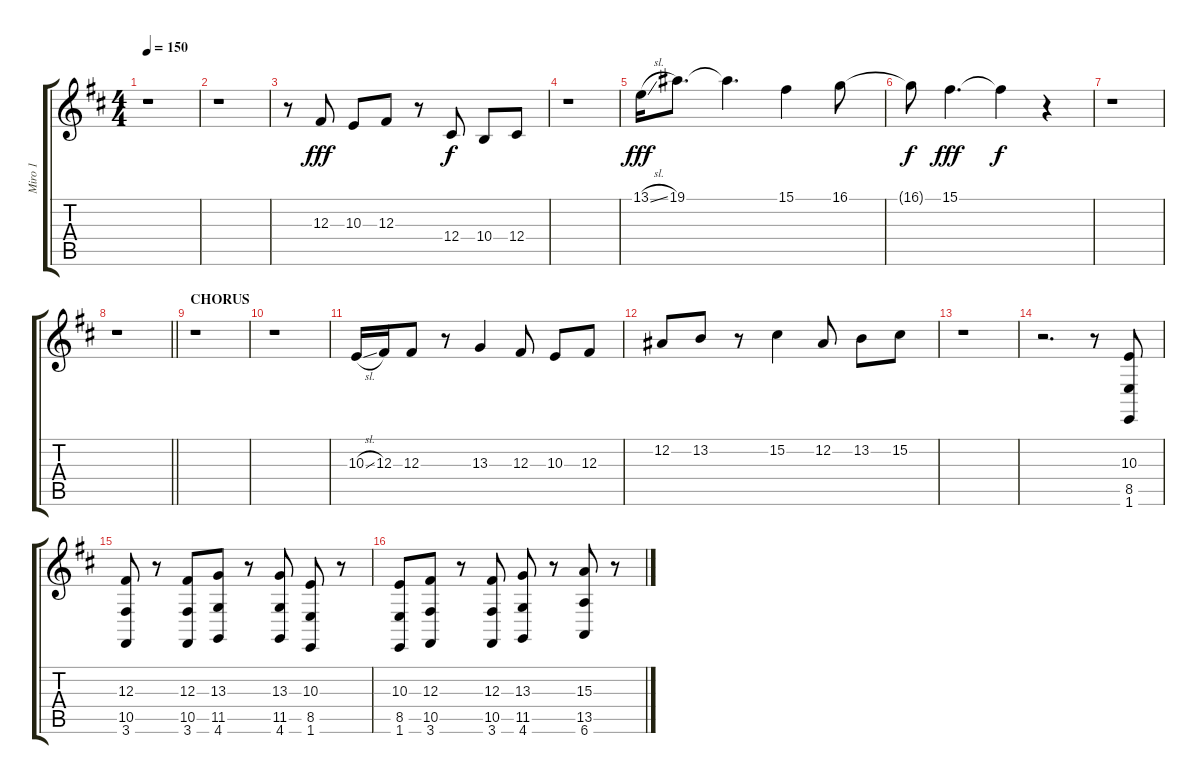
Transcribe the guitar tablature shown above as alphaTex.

\track ("Miro 1" "Miro 1") {instrument stringensemble1}
\staff {score tabs}
\tuning (Eb4 Bb3 Gb3 Db3 Ab2 Eb2) {hide}
\ts (4 4)
\tempo 150
\clef g2
\ks bminor
r.1{dy f} |
r.1 |
r.8 12.3.8{dy fff} 10.3.8 12.3.8 r.8 12.4.8{dy f} 10.4.8 12.4.8 |
r.1 |
13.1{sl}.16{dy fff} 19.1.8{d} 19.1{t}.4{d} 15.1.4 16.1.8 |
16.1{t}.8{dy f} 15.1.4{d dy fff} 15.1{t}.4{dy f} r.4 |
r.1 |
\barLineRight lightlight
r.1 |
\section ("" "CHORUS")
r.1 |
r.1 |
10.3{sl}.16 12.3.16 12.3.8 r.8 13.3.4 12.3.8 10.3.8 12.3.8 |
12.2.8 13.2.8 r.8 15.2.4 12.2.8 13.2.8 15.2.8 |
r.1 |
r.2{d} r.8 (10.3 8.5 1.6).8 |
(12.3 10.5 3.6).8 r.8 (12.3 10.5 3.6).8 (13.3 11.5 4.6).8 r.8 (13.3 11.5 4.6).8 (10.3 8.5 1.6).8 r.8 |
(10.3 8.5 1.6).8 (12.3 10.5 3.6).8 r.8 (12.3 10.5 3.6).8 (13.3 11.5 4.6).8 r.8 (15.3 13.5 6.6).8 r.8
